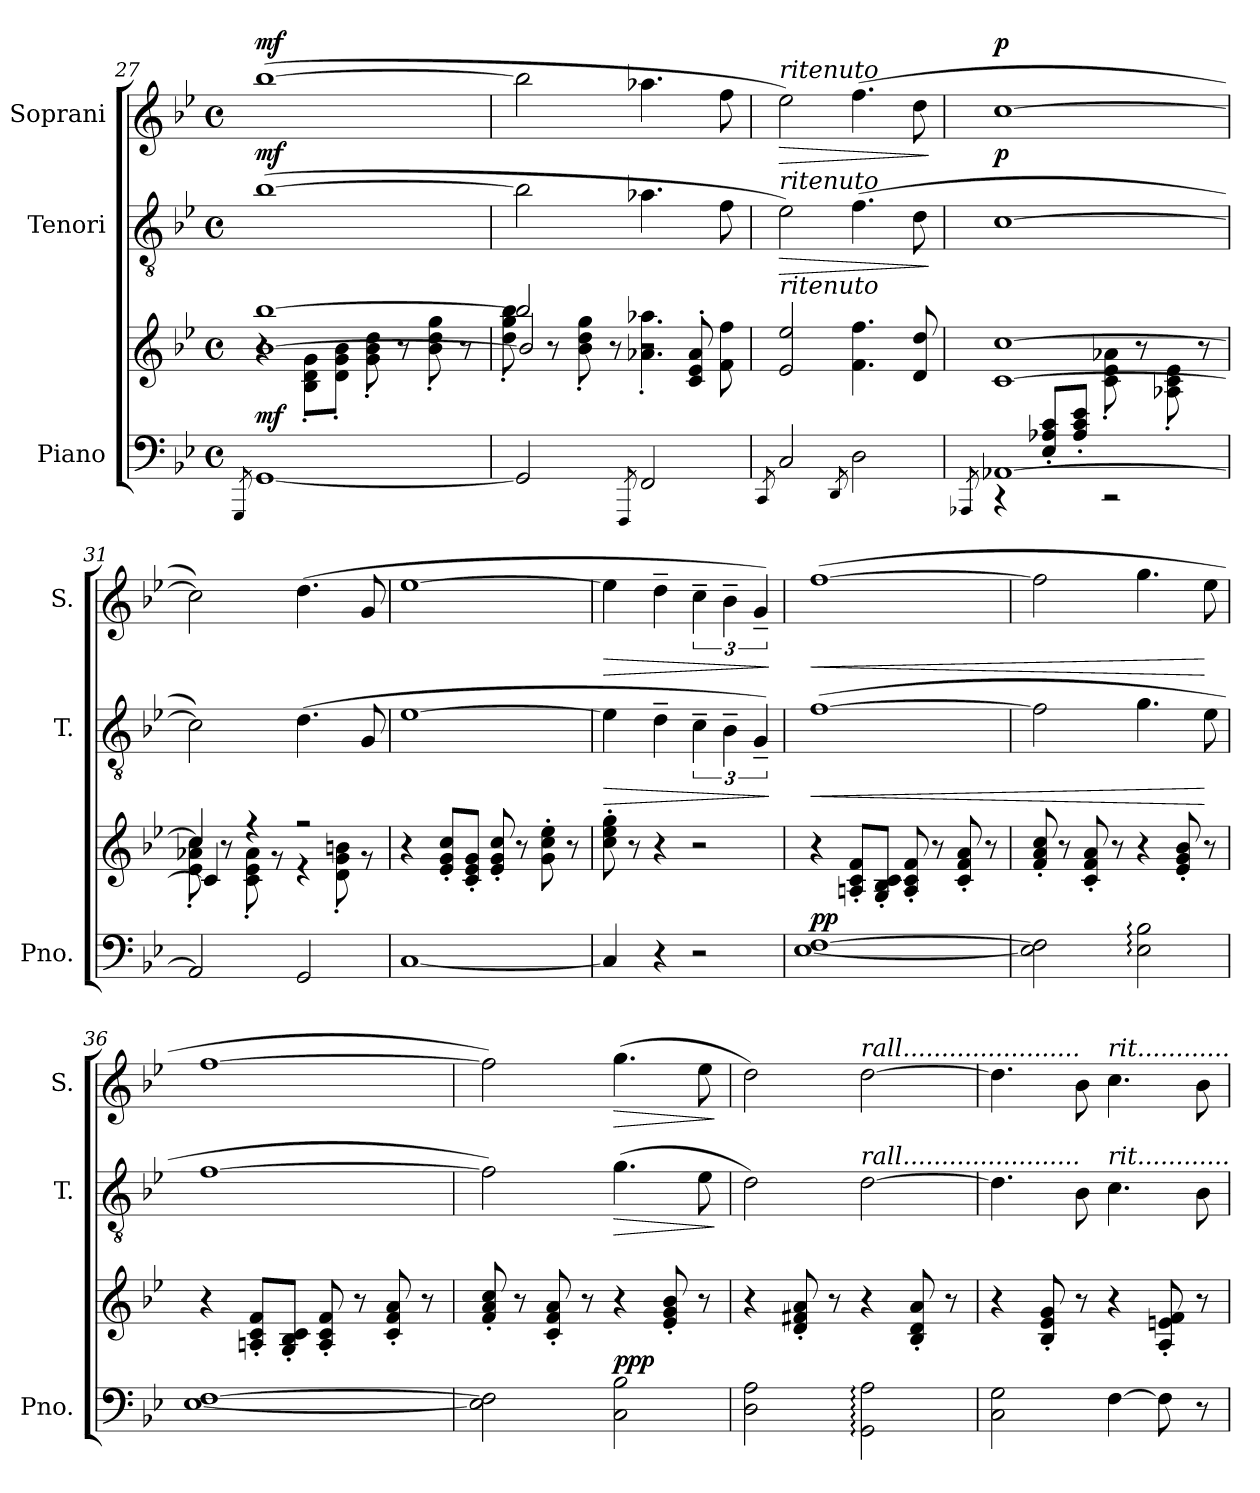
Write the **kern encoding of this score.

**kern	**kern	**dynam	**kern	**dynam	**kern	**dynam
*part3	*part3	*part3	*part2	*part2	*part1	*part1
*staff4	*staff3	*staff3/4	*staff2	*staff2	*staff1	*staff1
*I"Piano	*	*	*I"Tenori	*	*I"Soprani	*
*I'Pno.	*	*	*I'T.	*	*I'S.	*
!!LO:PB:g=z
*clefF4	*clefG2	*	*clefGv2	*	*clefG2	*
*k[b-e-]	*k[b-e-]	*	*k[b-e-]	*	*k[b-e-]	*
*M4/4	*M4/4	*	*M4/4	*	*M4/4	*
*met(c)	*met(c)	*	*met(c)	*	*met(c)	*
=27	=27	=27	=27	=27	=27	=27
8qGGG/	.	.	.	.	.	.
*	*^	*	*	*	*	*
*	*	*^	*	*	*	*	*
!	!	!	!	!LO:DY:a=2	!	!LO:DY:a	!	!LO:DY:a
[1GG	[1bb-	4r	[1b-	mf	(>[1b-	mf	(>[1bb-	mf
.	.	8B-\' 8d\' 8g\'L	.	.	.	.	.	.
.	.	8d\' 8g\' 8b-\'J	.	.	.	.	.	.
.	.	8g\' 8b-\' 8dd\'	.	.	.	.	.	.
.	.	8r	.	.	.	.	.	.
.	.	8b-\' 8dd\' 8gg\'	.	.	.	.	.	.
.	.	8r	.	.	.	.	.	.
=28	=28	=28	=28	=28	=28	=28	=28	=28
2GG/]	2bb-/]	8dd\' 8gg\' 8bb-\'	2b-/]	.	2b-\]	.	2bb-\]	.
.	.	8r	.	.	.	.	.	.
.	.	8b-\' 8dd\' 8gg\'	.	.	.	.	.	.
.	.	8r	.	.	.	.	.	.
8qFFF/	.	.	.	.	.	.	.	.
2FF/	2r	4.a-X\' 4.aa-X\'	4ryy	.	4.a-X\	.	4.aa-X\	.
.	.	.	8c/' 8e-/' 8a-/'	.	.	.	.	.
.	.	8f\ 8ff\	8ryy	.	8f\	.	8ff\	.
*	*v	*v	*v	*	*	*	*	*
=29	=29	=29	=29	=29	=29	=29
*	*	*	*	*	*MM80	*
8qCC/	.	.	.	.	.	.
!	!	!	!	!	!LO:TX:a:i:t=ritenuto	!
!	!	!	!LO:TX:a:i:t=ritenuto	!	!	!
!	!LO:TX:a:i:t=ritenuto	!	!	!	!	!
!	!	!	!	!LO:HP:b	!	!LO:HP:b
2C/	2e-/ 2ee-/	.	2e-\)	>	2ee-\)	>
8qDD/	.	.	.	.	.	.
2D\	4.f\ 4.ff\	.	(>4.f\	.	(>4.ff\	.
.	8d/ 8dd/	.	8d\	.	8dd\	.
.	.	.	.	]	.	]
=30	=30	=30	=30	=30	=30	=30
*	*	*	*	*	*MM90	*
8qAAA-X/	.	.	.	.	.	.
*^	*^	*	*	*	*	*
*	*	*	*^	*	*	*	*	*
!	!	!	!	!	!	!	!LO:DY:a	!	!LO:DY:a
[1AA-X	4r	[1cc	2ryy	[1c	.	[1c	p	[1cc	p
.	8E-/' 8A-X/' 8c/'L	.	.	.	.	.	.	.	.
.	8A-/' 8c/' 8e-/'J	.	.	.	.	.	.	.	.
.	2r	.	8c\' 8e-\' 8a-X\'	.	.	.	.	.	.
.	.	.	8r	.	.	.	.	.	.
.	.	.	8A-X\' 8c\' 8e-\'	.	.	.	.	.	.
.	.	.	8r	.	.	.	.	.	.
*v	*v	*	*	*	*	*	*	*	*
=31	=31	=31	=31	=31	=31	=31	=31	=31
2AA-/]	4cc/]	8e-\' 8a-X\' 8cc\'	4c/]	.	2c\])	.	2cc\])	.
.	.	8r	.	.	.	.	.	.
.	4r	8c\' 8e-\' 8a-\'	2.ryy	.	.	.	.	.
.	.	8r	.	.	.	.	.	.
2GG/	2r	4r	.	.	(>4.d\	.	(>4.dd\	.
.	.	8d\' 8g\' 8bn\'	.	.	.	.	.	.
.	.	8r	.	.	8G/	.	8g/	.
*	*v	*v	*v	*	*	*	*	*
=32	=32	=32	=32	=32	=32	=32
[1C	4r	.	[1e-	.	[1ee-	.
.	8e-/' 8g/' 8cc/'L	.	.	.	.	.
.	8c/' 8e-/' 8g/'J	.	.	.	.	.
.	8e-/' 8g/' 8cc/'	.	.	.	.	.
.	8r	.	.	.	.	.
.	8g\' 8cc\' 8ee-\'	.	.	.	.	.
.	8r	.	.	.	.	.
=33	=33	=33	=33	=33	=33	=33
*	*	*	*	*	*MM80	*
!	!	!	!	!LO:HP:b	!	!LO:HP:b
4C/]	8cc\' 8ee-\' 8gg\'	.	4e-\]	>	4ee-\]	>
.	8r	.	.	.	.	.
4r	4r	.	4d~\	.	4dd~\	.
2r	2r	.	6c~\	.	6cc~\	.
.	.	.	6B-~\	.	6b-~\	.
.	.	.	6G~/)	.	6g~/)	.
.	.	.	.	]	.	]
!!LO:LB:g=z
=34	=34	=34	=34	=34	=34	=34
*	*	*	*	*	*MM90	*
!	!	!LO:DY:a=2	!	!LO:HP:b	!	!LO:HP:b
[1E- [1F	4r	pp	(>[1f	<	(>[1ff	<
.	8Ani/' 8c/' 8f/'L	.	.	.	.	.
.	8G/' 8B-/' 8c/'J	.	.	.	.	.
.	8A/' 8c/' 8f/'	.	.	.	.	.
.	8r	.	.	.	.	.
.	8c/' 8f/' 8a/'	.	.	.	.	.
.	8r	.	.	.	.	.
=35	=35	=35	=35	=35	=35	=35
2E-\] 2F\]	8f/' 8a/' 8cc/'	.	2f\]	.	2ff\]	.
.	8r	.	.	.	.	.
.	8c/' 8f/' 8a/'	.	.	.	.	.
.	8r	.	.	.	.	.
2E-\: 2B-\:	4r	.	4.g\	.	4.gg\	.
.	8e-/' 8g/' 8b-/'	.	.	.	.	.
.	8r	.	8e-\	[	8ee-\	[
=36	=36	=36	=36	=36	=36	=36
[1E- [1F	4r	.	[1f	.	[1ff	.
.	8An/' 8c/' 8f/'L	.	.	.	.	.
.	8G/' 8B-/' 8c/'J	.	.	.	.	.
.	8A/' 8c/' 8f/'	.	.	.	.	.
.	8r	.	.	.	.	.
.	8c/' 8f/' 8a/'	.	.	.	.	.
.	8r	.	.	.	.	.
=37	=37	=37	=37	=37	=37	=37
2E-\] 2F\]	8f/' 8a/' 8cc/'	.	2f\])	.	2ff\])	.
.	8r	.	.	.	.	.
.	8c/' 8f/' 8a/'	.	.	.	.	.
.	8r	.	.	.	.	.
!	!	!LO:DY:a=2	!	!LO:HP:b	!	!LO:HP:b
2C\ 2B-\	4r	ppp	(>4.g\	>	(>4.gg\	>
.	8e-/' 8g/' 8b-/'	.	.	.	.	.
.	8r	.	8e-\	.	8ee-\	.
.	.	.	.	]	.	]
=38	=38	=38	=38	=38	=38	=38
2D\ 2A\	4r	.	2d\)	.	2dd\)	.
.	8d/' 8f#X/' 8a/'	.	.	.	.	.
.	8r	.	.	.	.	.
*	*	*	*	*	*MM85	*
!	!	!	!	!	!LO:TX:a:i:t=rall.......................	!
!	!	!	!LO:TX:a:i:t=rall.......................	!	!	!
2GG\: 2A\:	4r	.	[2d\	.	[2dd\	.
.	8B-/' 8d/' 8a/'	.	.	.	.	.
.	8r	.	.	.	.	.
=39	=39	=39	=39	=39	=39	=39
*	*	*	*	*	*MM80	*
2C\ 2G\	4r	.	4.d\]	.	4.dd\]	.
.	8B-/' 8e-/' 8g/'	.	.	.	.	.
.	8r	.	8B-\	.	8b-\	.
*	*	*	*	*	*MM75	*
!	!	!	!	!	!LO:TX:a:i:t=rit............	!
!	!	!	!LO:TX:a:i:t=rit............	!	!	!
[4F\	4r	.	4.c\	.	4.cc\	.
8F\]	8A/' 8en/' 8f/'	.	.	.	.	.
8r	8r	.	8B-\	.	8b-\	.
=	=	=	=	=	=	=
*-	*-	*-	*-	*-	*-	*-
